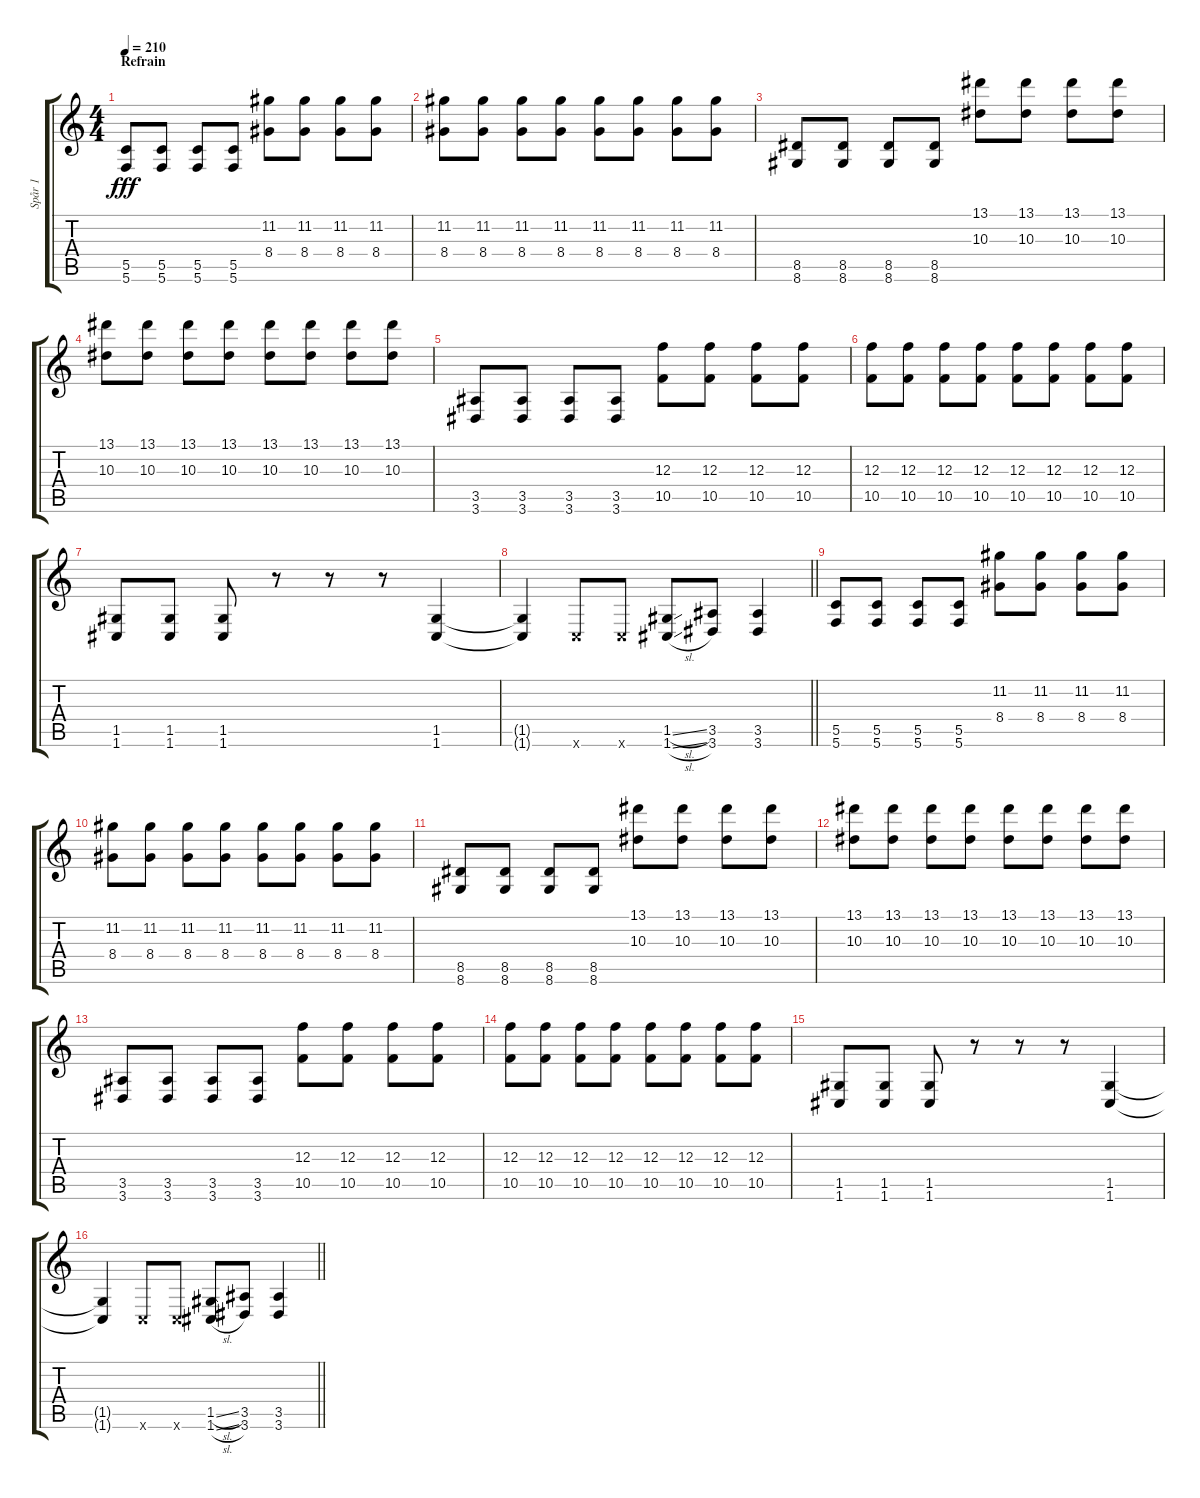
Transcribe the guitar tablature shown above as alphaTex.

\track ("Spår 1" "Spår 1") {instrument distortionguitar}
\staff {score tabs}
\tuning (D4 A3 F3 C3 G2 C2) {hide}
\ts (4 4)
\section ("" "Refrain")
\tempo 210
\clef g2
\ks c
(5.5 5.6).8{dy fff} (5.5 5.6).8 (5.5 5.6).8 (5.5 5.6).8 (11.2 8.4).8 (11.2 8.4).8 (11.2 8.4).8 (11.2 8.4).8 |
(11.2 8.4).8 (11.2 8.4).8 (11.2 8.4).8 (11.2 8.4).8 (11.2 8.4).8 (11.2 8.4).8 (11.2 8.4).8 (11.2 8.4).8 |
(8.5 8.6).8 (8.5 8.6).8 (8.5 8.6).8 (8.5 8.6).8 (13.1 10.3).8 (13.1 10.3).8 (13.1 10.3).8 (13.1 10.3).8 |
(13.1 10.3).8 (13.1 10.3).8 (13.1 10.3).8 (13.1 10.3).8 (13.1 10.3).8 (13.1 10.3).8 (13.1 10.3).8 (13.1 10.3).8 |
(3.5 3.6).8 (3.5 3.6).8 (3.5 3.6).8 (3.5 3.6).8 (12.3 10.5).8 (12.3 10.5).8 (12.3 10.5).8 (12.3 10.5).8 |
(12.3 10.5).8 (12.3 10.5).8 (12.3 10.5).8 (12.3 10.5).8 (12.3 10.5).8 (12.3 10.5).8 (12.3 10.5).8 (12.3 10.5).8 |
(1.5 1.6).8 (1.5 1.6).8 (1.5 1.6).8 r.8 r.8 r.8 (1.5 1.6).4 |
\barLineRight lightlight
(1.5{t} 1.6{t}).4 0.6{x}.8 0.6{x}.8 (1.5{sl} 1.6{sl}).8 (3.5 3.6).8 (3.5 3.6).4 |
(5.5 5.6).8 (5.5 5.6).8 (5.5 5.6).8 (5.5 5.6).8 (11.2 8.4).8 (11.2 8.4).8 (11.2 8.4).8 (11.2 8.4).8 |
(11.2 8.4).8 (11.2 8.4).8 (11.2 8.4).8 (11.2 8.4).8 (11.2 8.4).8 (11.2 8.4).8 (11.2 8.4).8 (11.2 8.4).8 |
(8.5 8.6).8 (8.5 8.6).8 (8.5 8.6).8 (8.5 8.6).8 (13.1 10.3).8 (13.1 10.3).8 (13.1 10.3).8 (13.1 10.3).8 |
(13.1 10.3).8 (13.1 10.3).8 (13.1 10.3).8 (13.1 10.3).8 (13.1 10.3).8 (13.1 10.3).8 (13.1 10.3).8 (13.1 10.3).8 |
(3.5 3.6).8 (3.5 3.6).8 (3.5 3.6).8 (3.5 3.6).8 (12.3 10.5).8 (12.3 10.5).8 (12.3 10.5).8 (12.3 10.5).8 |
(12.3 10.5).8 (12.3 10.5).8 (12.3 10.5).8 (12.3 10.5).8 (12.3 10.5).8 (12.3 10.5).8 (12.3 10.5).8 (12.3 10.5).8 |
(1.5 1.6).8 (1.5 1.6).8 (1.5 1.6).8 r.8 r.8 r.8 (1.5 1.6).4 |
\barLineRight lightlight
(1.5{t} 1.6{t}).4 0.6{x}.8 0.6{x}.8 (1.5{sl} 1.6{sl}).8 (3.5 3.6).8 (3.5 3.6).4
